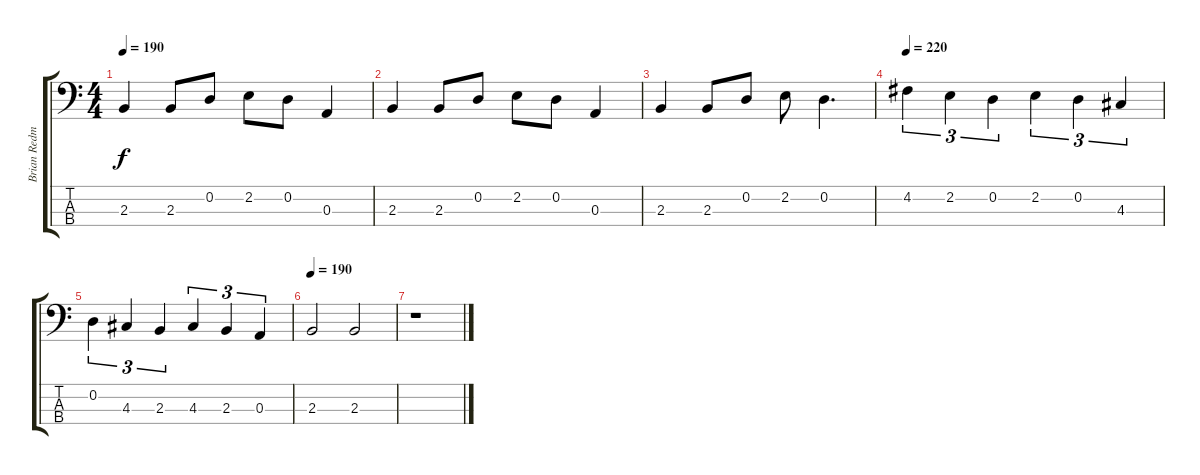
\track ("Brian Redman" "Brian Redm") {instrument electricbassfinger}
\staff {score tabs}
\tuning (G2 D2 A1 E1) {hide}
\ts (4 4)
\tempo 190
\clef f4
\ks c
2.3.4{dy f} 2.3.8 0.2.8 2.2.8 0.2.8 0.3.4 |
2.3.4 2.3.8 0.2.8 2.2.8 0.2.8 0.3.4 |
2.3.4 2.3.8 0.2.8 2.2.8 0.2.4{d} |
\tempo 220
4.2.4{tu (3 2)} 2.2.4{tu (3 2)} 0.2.4{tu (3 2)} 2.2.4{tu (3 2)} 0.2.4{tu (3 2)} 4.3.4{tu (3 2)} |
0.2.4{tu (3 2)} 4.3.4{tu (3 2)} 2.3.4{tu (3 2)} 4.3.4{tu (3 2)} 2.3.4{tu (3 2)} 0.3.4{tu (3 2)} |
\tempo 190
2.3.2 2.3.2 |
r.1
